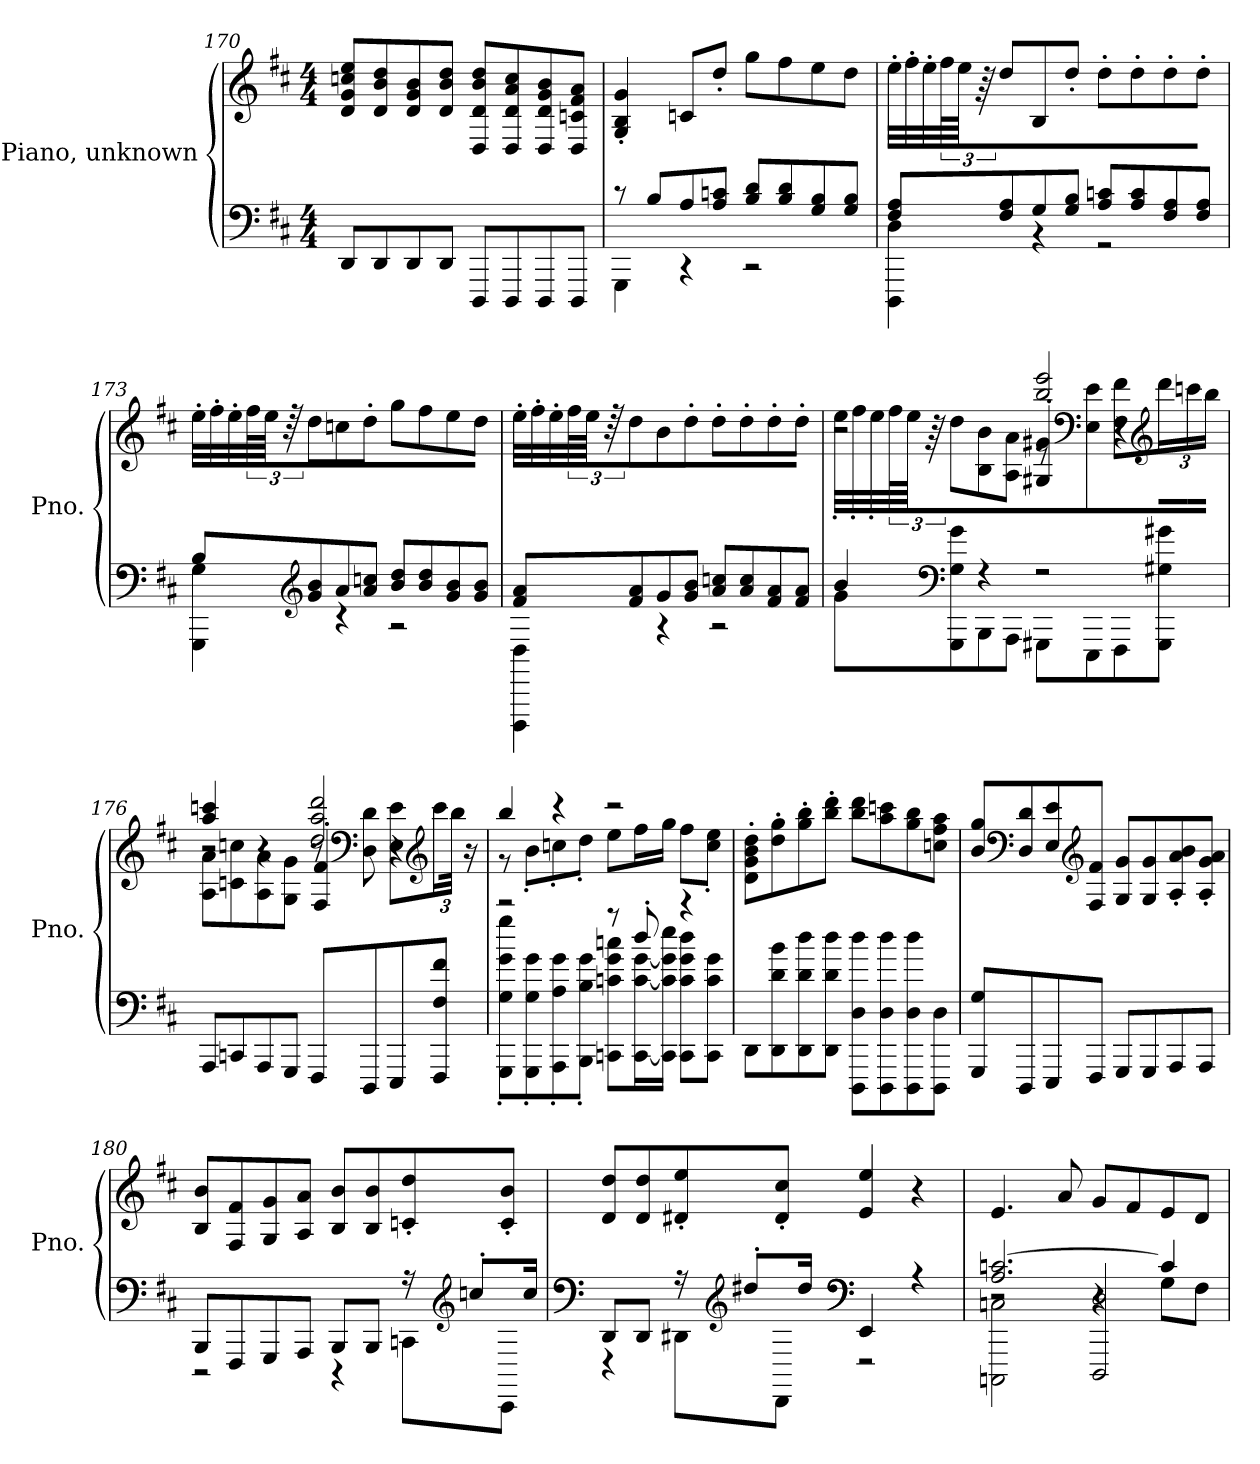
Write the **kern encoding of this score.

**kern	**kern
*part1	*part1
*staff2	*staff1
*I"Piano, unknown	*
*I'Pno.	*
*clefF4	*clefG2
*k[f#c#]	*k[f#c#]
*M4/4	*M4/4
=170	=170
8DD/L	8d/ 8g/ 8ccn/ 8ee/L
8DD/	8d/ 8b/ 8dd/
8DD/	8d/ 8g/ 8b/
8DD/J	8d/ 8b/ 8dd/J
8DDD/L	8D/ 8d/ 8b/ 8dd/L
8DDD/	8D/ 8d/ 8a/ 8cc/
8DDD/	8D/ 8d/ 8g/ 8b/
8DDD/J	8D/ 8cn/ 8f#/ 8a/J
=171	=171
*^	*
8r	4GGG\	4G/' 4B/' 4g/'
8B/L	.	.
8A/	4r	8cn/L
8A/ 8cn/J	.	8dd'/J
8B/ 8d/L	2r	8gg\L
8B/ 8d/	.	8ff#\
8G/ 8B/	.	8ee\
8G/ 8B/J	.	8dd\J
!!LO:LB:g=z
=172	=172	=172
8F#/ 8A/L	4DDD\ 4D\	32ee'\LLL
.	.	32ff#'\
.	.	32ee'\
.	.	96ff#\L
.	.	96ee\JJJJ
.	.	96r
8F#/ 8A/	.	8dd/L
8G/	4r	8B/
8G/ 8B/J	.	8dd'/J
8A/ 8cn/L	2r	8dd'\L
8A/ 8c/	.	8dd'\
8F#/ 8A/	.	8dd'\
8F#/ 8A/J	.	8dd'\J
=173	=173	=173
8B/L	4GGG\ 4G\	32ee'\LLL
.	.	32ff#'\
.	.	32ee'\
.	.	96ff#\L
.	.	96ee\JJJJ
.	.	96r
*clefG2	*	*
8g/ 8b/	.	8dd\L
8a/	4r	8ccn\
8a/ 8ccn/J	.	8dd'\J
8b/ 8dd/L	2r	8gg\L
8b/ 8dd/	.	8ff#\
8g/ 8b/	.	8ee\
8g/ 8b/J	.	8dd\J
=174	=174	=174
8f#/ 8a/L	4DDD\ 4D\	32ee'\LLL
.	.	32ff#'\
.	.	32ee'\
.	.	96ff#\L
.	.	96ee\JJJJ
.	.	96r
8f#/ 8a/	.	8dd\L
8g/	4r	8b\
8g/ 8b/J	.	8dd'\J
8a/ 8ccn/L	2r	8dd'\L
8a/ 8cc/	.	8dd'\
8f#/ 8a/	.	8dd'\
8f#/ 8a/J	.	8dd'\J
!!LO:LB:g=z
=175	=175	=175
*	*	*^
*	*	*	*^
4b/	8g\L	2r	32ee'\LLL	2r
.	.	.	32ff#'\	.
.	.	.	32ee'\	.
.	.	.	96ff#\L	.
.	.	.	96ee\JJJJ	.
.	.	.	96r	.
*clefF4	*	*	*	*
.	8GGG\ 8G\ 8g\	.	8dd\L	.
4r	8BBB\	.	8B\ 8b\	.
.	8AAA\J	.	8A\ 8a\J	.
2r	8GGG#X\L	2bb/ 2eee/	8r	4G#X/' 4g#X/'
*	*	*clefF4	*	*
.	8EEE\	.	8E\ 8e\	.
.	8FFF#\	.	8F#\ 8f#\L	4r
*	*	*clefG2	*	*
*	*	*	*Xbrackettup	*
.	8GGG#\ 8G#X\ 8g#X\J	.	24ddd\L	.
.	.	.	24cccn\	.
.	.	.	24bb\JJ	.
*v	*v	*	*	*
=176	=176	=176	=176
8AAA/L	4aa/ 4cccn/	8A\ 8a\L	2r
8CCn/	.	8cn\ 8ccn\	.
8AAA/	4r	8A\ 8a\	.
8GGG/J	.	8G\ 8g\J	.
8FFF#/L	2dd/ 2aa/ 2ddd/	8r	4F#/' 4f#/'
*	*clefF4	*	*
8DDD/	.	8D\ 8d\	.
8EEE/	.	8E\ 8e\L	4r
*	*clefG2	*	*
8FFF#/ 8F#/ 8f#/J	.	24ccc\L	.
.	.	48bb\JJk	.
.	.	16r	.
*	*	*v	*v
!!LO:LB:g=z
=177	=177	=177
*^	*	*
2r	8GGG\' 8G\' 8g\' 8gg\'L	4bb/	8r
.	8GGG\' 8G\' 8g\'	.	8b'\L
.	8AAA\' 8A\' 8g\'	4r	8ccn'\
.	8BBB\' 8B\' 8g\'J	.	8dd'\J
8r	8CCn\ 8cn\ 8g\ 8ccn\L	2r	8ee\L
8dd'/	[16CC\ [16c\ [16g\L	.	16ff#\L
.	16CC\] 16c\] 16g\] 16ee\JJ	.	16gg\JJ
4r	8CC\ 8c\ 8g\ 8dd\L	.	8ff#\L
.	8CC\ 8c\ 8g\J	.	8cc\' 8ee\'J
*v	*v	*	*
*	*v	*v
=178	=178
8DD\L	8d\' 8g\' 8b\' 8dd\'L
8DD\ 8d\ 8b\	8dd\' 8gg\'
8DD\ 8d\ 8dd\	8gg\' 8bb\'
8DD\ 8d\ 8dd\J	8bb\' 8ddd\'J
8DDD\ 8D\ 8dd\L	8bb\ 8ddd\L
8DDD\ 8D\ 8dd\	8aa\ 8cccn\
8DDD\ 8D\ 8dd\	8gg\ 8bb\
8DDD\ 8D\J	8ccn\ 8ff#\ 8aa\J
=179	=179
8GGG/ 8G/L	8b/ 8gg/L
*	*clefF4
8DDD/	8D/ 8d/
8EEE/	8E/ 8e/
*	*clefG2
8FFF#/J	8F#/ 8f#/J
8GGG/L	8G/ 8g/L
8GGG/	8G/ 8g/
8AAA/	8A/' 8a/' 8b/'
8AAA/J	8A/' 8g/' 8a/'J
!!LO:PB:g=z
=180	=180
*^	*
8BBB/L	2r	8B/ 8b/L
8FFF#/	.	8F#/ 8f#/
8GGG/	.	8G/ 8g/
8AAA/J	.	8A/ 8a/J
8BBB/L	4r	8B/ 8b/L
8BBB/J	.	8B/ 8b/
16r	8CCn\L	8cn/' 8dd/'
*clefG2	*	*
8ccn'/L	.	.
.	8CC\J	8c/' 8b/'J
16cc/Jk	.	.
=181	=181	=181
*clefF4	*	*
8DD/L	4r	8d/ 8dd/L
8DD/J	.	8d/ 8dd/
16r	8DD#X\L	8d#X/' 8ee/'
*clefG2	*	*
8dd#X'/L	.	.
.	8DD#\J	8d#/' 8cc#/'J
16dd#/Jk	.	.
*clefF4	*	*
4EE/	2r	4e/ 4ee/
4r	.	4r
=182	=182	=182
*	*^	*
2.A/ [2.cn/	2CCCn\ 2Cn\	2r	4.e/
.	.	.	8a/
.	4r	2DDD/ 2D/	8g/L
.	.	.	8f#/
4c/]	8G\L	.	8e/
.	8F#\J	.	8d/J
*v	*v	*v	*
=	=
*-	*-
